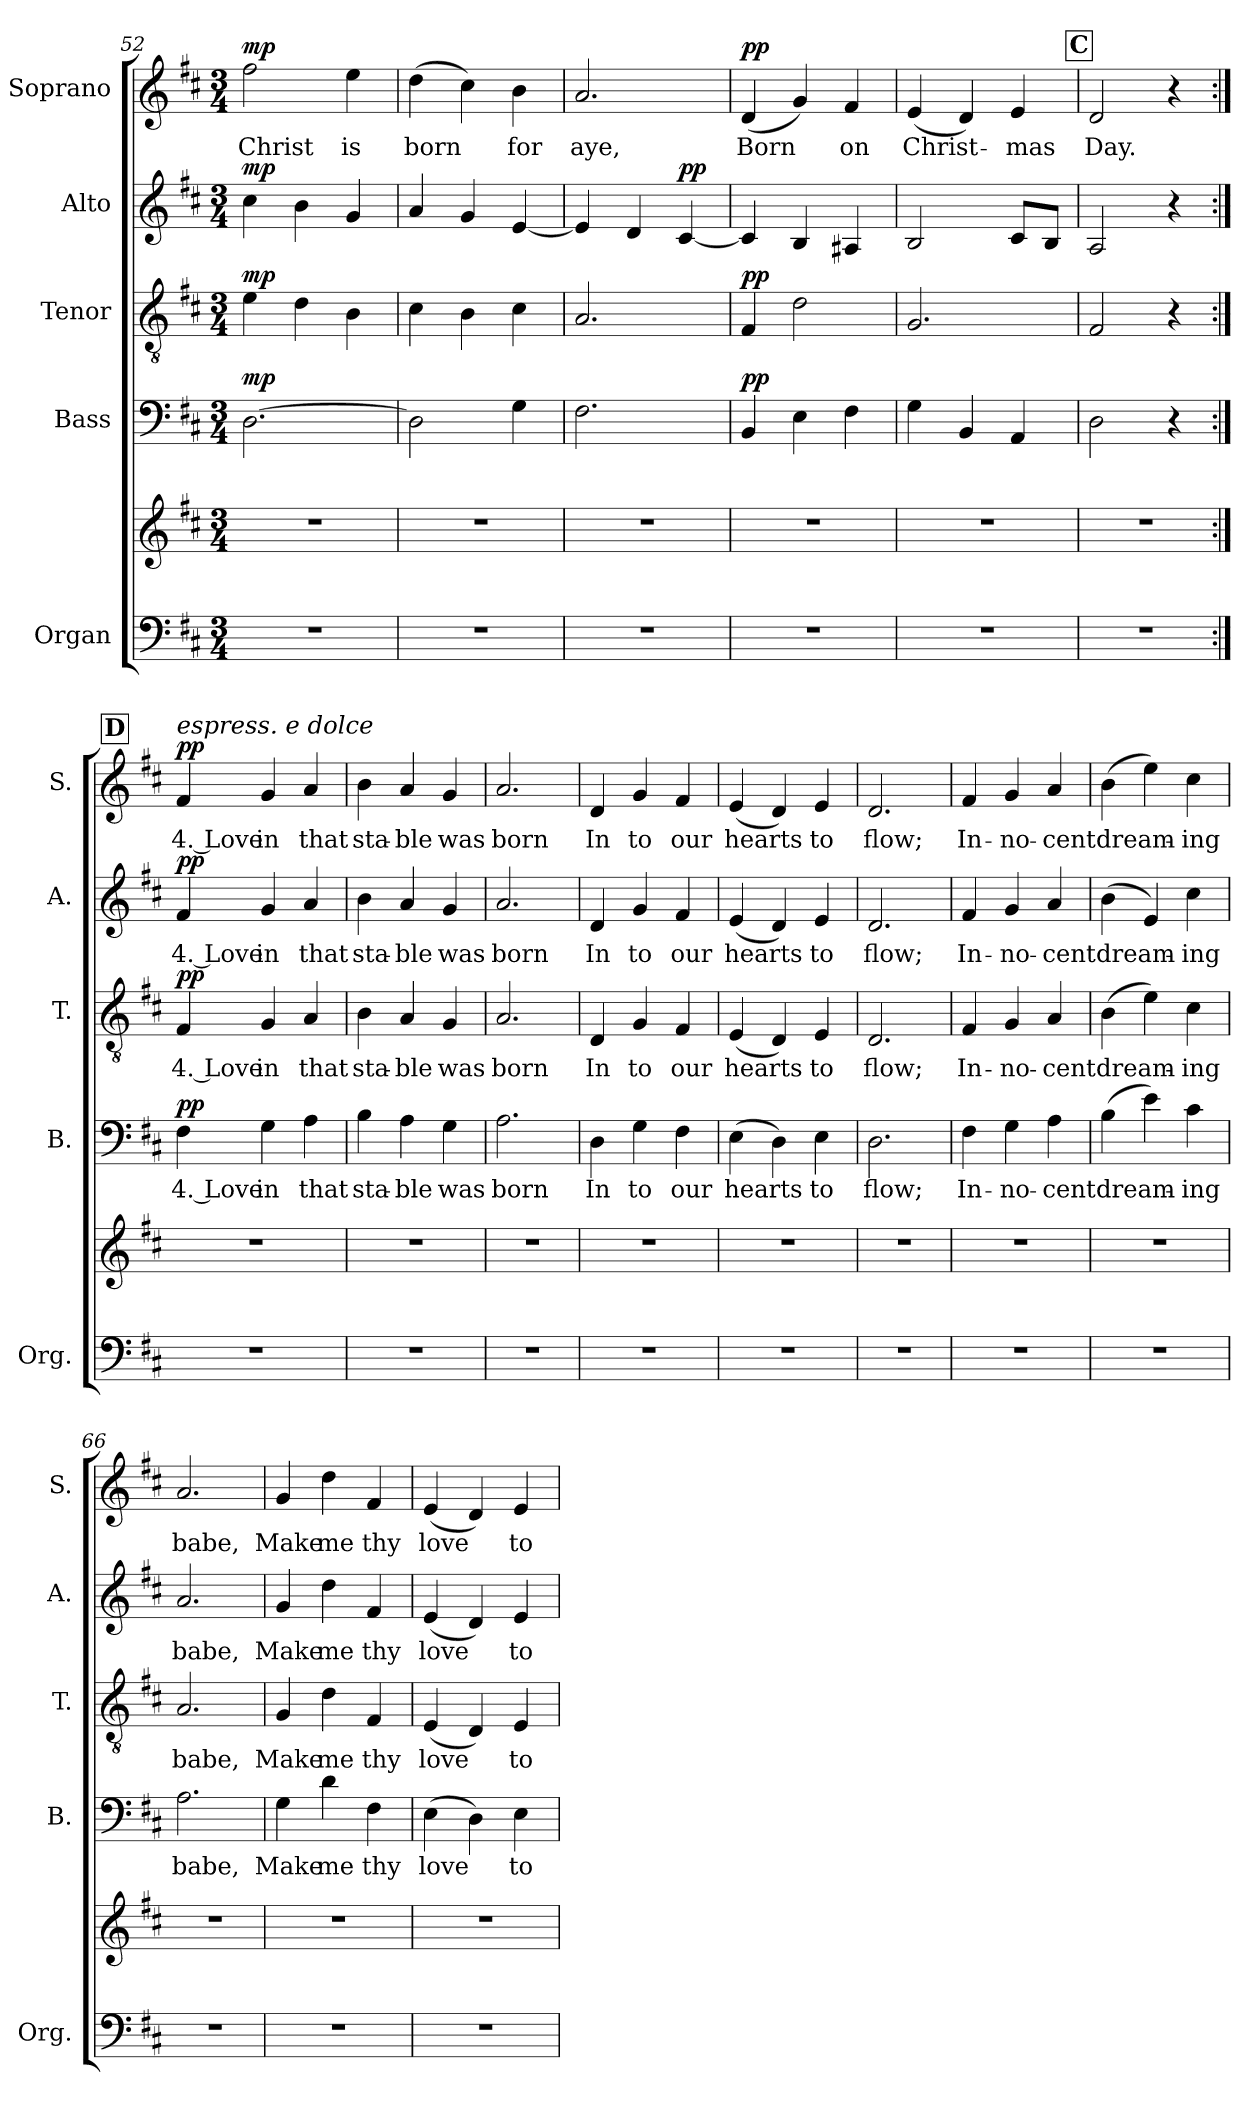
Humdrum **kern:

**kern	**kern	**kern	**text	**dynam	**kern	**text	**dynam	**kern	**text	**dynam	**kern	**text	**dynam
*part5	*part5	*part4	*part4	*part4	*part3	*part3	*part3	*part2	*part2	*part2	*part1	*part1	*part1
*staff6	*staff5	*staff4	*staff4	*staff4	*staff3	*staff3	*staff3	*staff2	*staff2	*staff2	*staff1	*staff1	*staff1
*I"Organ	*	*I"Bass	*	*	*I"Tenor	*	*	*I"Alto	*	*	*I"Soprano	*	*
*I'Org.	*	*I'B.	*	*	*I'T.	*	*	*I'A.	*	*	*I'S.	*	*
*clefF4	*clefG2	*clefF4	*	*	*clefGv2	*	*	*clefG2	*	*	*clefG2	*	*
*k[f#c#]	*k[f#c#]	*k[f#c#]	*	*	*k[f#c#]	*	*	*k[f#c#]	*	*	*k[f#c#]	*	*
*M3/4	*M3/4	*M3/4	*	*	*M3/4	*	*	*M3/4	*	*	*M3/4	*	*
=52	=52	=52	=52	=52	=52	=52	=52	=52	=52	=52	=52	=52	=52
!	!	!	!	!LO:DY:a	!	!	!LO:DY:a	!	!	!LO:DY:a	!	!LO:LY:b	!LO:DY:a
2.r	2.r	[2.D\	.	mp	4e\	.	mp	4cc#\	.	mp	2ff#\	Christ	mp
.	.	.	.	.	4d\	.	.	4b\	.	.	.	.	.
!	!	!	!	!	!	!	!	!	!	!	!	!LO:LY:b	!
.	.	.	.	.	4B\	.	.	4g/	.	.	4ee\	is	.
=53	=53	=53	=53	=53	=53	=53	=53	=53	=53	=53	=53	=53	=53
!	!	!	!	!	!	!	!	!	!	!	!	!LO:LY:b	!
2.r	2.r	2D\]	.	.	4c#\	.	.	4a/	.	.	(>4dd\	born	.
.	.	.	.	.	4B\	.	.	4g/	.	.	4cc#\)	.	.
!	!	!	!	!	!	!	!	!	!	!	!	!LO:LY:b	!
.	.	4G\	.	.	4c#\	.	.	[4e/	.	.	4b\	for	.
=54	=54	=54	=54	=54	=54	=54	=54	=54	=54	=54	=54	=54	=54
!	!	!	!	!	!	!	!	!	!	!	!	!LO:LY:b	!
2.r	2.r	2.F#\	.	.	2.A/	.	.	4e/]	.	.	2.a/	aye,	.
.	.	.	.	.	.	.	.	4d/	.	.	.	.	.
!	!	!	!	!	!	!	!	!	!	!LO:DY:a	!	!	!
.	.	.	.	.	.	.	.	[4c#/	.	pp	.	.	.
!!LO:LB:g=z
=55	=55	=55	=55	=55	=55	=55	=55	=55	=55	=55	=55	=55	=55
!	!	!	!	!LO:DY:a	!	!	!LO:DY:a	!	!	!	!	!LO:LY:b	!LO:DY:a
2.r	2.r	4BB/	.	pp	4F#/	.	pp	4c#/]	.	.	(<4d/	Born	pp
.	.	4E\	.	.	2d\	.	.	4B/	.	.	4g/)	.	.
!	!	!	!	!	!	!	!	!	!	!	!	!LO:LY:b	!
.	.	4F#\	.	.	.	.	.	4A#X/	.	.	4f#/	on	.
=56	=56	=56	=56	=56	=56	=56	=56	=56	=56	=56	=56	=56	=56
!	!	!	!	!	!	!	!	!	!	!	!	!LO:LY:b	!
2.r	2.r	4G\	.	.	2.G/	.	.	2B/	.	.	(<4e/	Christ-	.
.	.	4BB/	.	.	.	.	.	.	.	.	4d/)	.	.
!	!	!	!	!	!	!	!	!	!	!	!	!LO:LY:b	!
.	.	4AA/	.	.	.	.	.	8c#/L	.	.	4e/	-mas	.
.	.	.	.	.	.	.	.	8B/J	.	.	.	.	.
!!LO:REH:place=s1:a:B:fs=14:t=C
=57	=57	=57	=57	=57	=57	=57	=57	=57	=57	=57	=57	=57	=57
!	!	!	!	!	!	!	!	!	!	!	!	!LO:LY:b	!
2.r	2.r	2D\	.	.	2F#/	.	.	2A/	.	.	2d/	Day.	.
.	.	4r	.	.	4r	.	.	4r	.	.	4r	.	.
!!LO:REH:place=s1:a:B:fs=14:t=D
=58:|!	=58:|!	=58:|!	=58:|!	=58:|!	=58:|!	=58:|!	=58:|!	=58:|!	=58:|!	=58:|!	=58:|!	=58:|!	=58:|!
!	!	!	!	!	!	!	!	!	!	!	!LO:TX:a:i:t=espress. e dolce	!	!
!	!	!	!LO:LY:b	!LO:DY:a	!	!LO:LY:b	!LO:DY:a	!	!LO:LY:b	!LO:DY:a	!	!LO:LY:b	!LO:DY:a
2.r	2.r	4F#\	4. Love	pp	4F#/	4. Love	pp	4f#/	4. Love	pp	4f#/	4. Love	pp
!	!	!	!LO:LY:b	!	!	!LO:LY:b	!	!	!LO:LY:b	!	!	!LO:LY:b	!
.	.	4G\	in	.	4G/	in	.	4g/	in	.	4g/	in	.
!	!	!	!LO:LY:b	!	!	!LO:LY:b	!	!	!LO:LY:b	!	!	!LO:LY:b	!
.	.	4A\	that	.	4A/	that	.	4a/	that	.	4a/	that	.
=59	=59	=59	=59	=59	=59	=59	=59	=59	=59	=59	=59	=59	=59
!	!	!	!LO:LY:b	!	!	!LO:LY:b	!	!	!LO:LY:b	!	!	!LO:LY:b	!
2.r	2.r	4B\	sta-	.	4B\	sta-	.	4b\	sta-	.	4b\	sta-	.
!	!	!	!LO:LY:b	!	!	!LO:LY:b	!	!	!LO:LY:b	!	!	!LO:LY:b	!
.	.	4A\	-ble	.	4A/	-ble	.	4a/	-ble	.	4a/	-ble	.
!	!	!	!LO:LY:b	!	!	!LO:LY:b	!	!	!LO:LY:b	!	!	!LO:LY:b	!
.	.	4G\	was	.	4G/	was	.	4g/	was	.	4g/	was	.
=60	=60	=60	=60	=60	=60	=60	=60	=60	=60	=60	=60	=60	=60
!	!	!	!LO:LY:b	!	!	!LO:LY:b	!	!	!LO:LY:b	!	!	!LO:LY:b	!
2.r	2.r	2.A\	born	.	2.A/	born	.	2.a/	born	.	2.a/	born	.
=61	=61	=61	=61	=61	=61	=61	=61	=61	=61	=61	=61	=61	=61
!	!	!	!LO:LY:b	!	!	!LO:LY:b	!	!	!LO:LY:b	!	!	!LO:LY:b	!
2.r	2.r	4D\	In	.	4D/	In	.	4d/	In	.	4d/	In	.
!	!	!	!LO:LY:b	!	!	!LO:LY:b	!	!	!LO:LY:b	!	!	!LO:LY:b	!
.	.	4G\	-to	.	4G/	-to	.	4g/	-to	.	4g/	-to	.
!	!	!	!LO:LY:b	!	!	!LO:LY:b	!	!	!LO:LY:b	!	!	!LO:LY:b	!
.	.	4F#\	our	.	4F#/	our	.	4f#/	our	.	4f#/	our	.
=62	=62	=62	=62	=62	=62	=62	=62	=62	=62	=62	=62	=62	=62
!	!	!	!LO:LY:b	!	!	!LO:LY:b	!	!	!LO:LY:b	!	!	!LO:LY:b	!
2.r	2.r	(>4E\	hearts	.	(<4E/	hearts	.	(<4e/	hearts	.	(<4e/	hearts	.
.	.	4D\)	.	.	4D/)	.	.	4d/)	.	.	4d/)	.	.
!	!	!	!LO:LY:b	!	!	!LO:LY:b	!	!	!LO:LY:b	!	!	!LO:LY:b	!
.	.	4E\	to	.	4E/	to	.	4e/	to	.	4e/	to	.
=63	=63	=63	=63	=63	=63	=63	=63	=63	=63	=63	=63	=63	=63
!	!	!	!LO:LY:b	!	!	!LO:LY:b	!	!	!LO:LY:b	!	!	!LO:LY:b	!
2.r	2.r	2.D\	flow;	.	2.D/	flow;	.	2.d/	flow;	.	2.d/	flow;	.
=64	=64	=64	=64	=64	=64	=64	=64	=64	=64	=64	=64	=64	=64
!	!	!	!LO:LY:b	!	!	!LO:LY:b	!	!	!LO:LY:b	!	!	!LO:LY:b	!
2.r	2.r	4F#\	In-	.	4F#/	In-	.	4f#/	In-	.	4f#/	In-	.
!	!	!	!LO:LY:b	!	!	!LO:LY:b	!	!	!LO:LY:b	!	!	!LO:LY:b	!
.	.	4G\	-no-	.	4G/	-no-	.	4g/	-no-	.	4g/	-no-	.
!	!	!	!LO:LY:b	!	!	!LO:LY:b	!	!	!LO:LY:b	!	!	!LO:LY:b	!
.	.	4A\	-cent	.	4A/	-cent	.	4a/	-cent	.	4a/	-cent	.
!!LO:PB:g=z
=65	=65	=65	=65	=65	=65	=65	=65	=65	=65	=65	=65	=65	=65
!	!	!	!LO:LY:b	!	!	!LO:LY:b	!	!	!LO:LY:b	!	!	!LO:LY:b	!
2.r	2.r	(>4B\	dream-	.	(>4B\	dream-	.	(>4b\	dream-	.	(>4b\	dream-	.
.	.	4e\)	.	.	4e\)	.	.	4e/)	.	.	4ee\)	.	.
!	!	!	!LO:LY:b	!	!	!LO:LY:b	!	!	!LO:LY:b	!	!	!LO:LY:b	!
.	.	4c#\	-ing	.	4c#\	-ing	.	4cc#\	-ing	.	4cc#\	-ing	.
=66	=66	=66	=66	=66	=66	=66	=66	=66	=66	=66	=66	=66	=66
!	!	!	!LO:LY:b	!	!	!LO:LY:b	!	!	!LO:LY:b	!	!	!LO:LY:b	!
2.r	2.r	2.A\	babe,	.	2.A/	babe,	.	2.a/	babe,	.	2.a/	babe,	.
=67	=67	=67	=67	=67	=67	=67	=67	=67	=67	=67	=67	=67	=67
!	!	!	!LO:LY:b	!	!	!LO:LY:b	!	!	!LO:LY:b	!	!	!LO:LY:b	!
2.r	2.r	4G\	Make	.	4G/	Make	.	4g/	Make	.	4g/	Make	.
!	!	!	!LO:LY:b	!	!	!LO:LY:b	!	!	!LO:LY:b	!	!	!LO:LY:b	!
.	.	4d\	me	.	4d\	me	.	4dd\	me	.	4dd\	me	.
!	!	!	!LO:LY:b	!	!	!LO:LY:b	!	!	!LO:LY:b	!	!	!LO:LY:b	!
.	.	4F#\	thy	.	4F#/	thy	.	4f#/	thy	.	4f#/	thy	.
=68	=68	=68	=68	=68	=68	=68	=68	=68	=68	=68	=68	=68	=68
!	!	!	!LO:LY:b	!	!	!LO:LY:b	!	!	!LO:LY:b	!	!	!LO:LY:b	!
2.r	2.r	(>4E\	love	.	(<4E/	love	.	(<4e/	love	.	(<4e/	love	.
.	.	4D\)	.	.	4D/)	.	.	4d/)	.	.	4d/)	.	.
!	!	!	!LO:LY:b	!	!	!LO:LY:b	!	!	!LO:LY:b	!	!	!LO:LY:b	!
.	.	4E\	to	.	4E/	to	.	4e/	to	.	4e/	to	.
=	=	=	=	=	=	=	=	=	=	=	=	=	=
*-	*-	*-	*-	*-	*-	*-	*-	*-	*-	*-	*-	*-	*-
